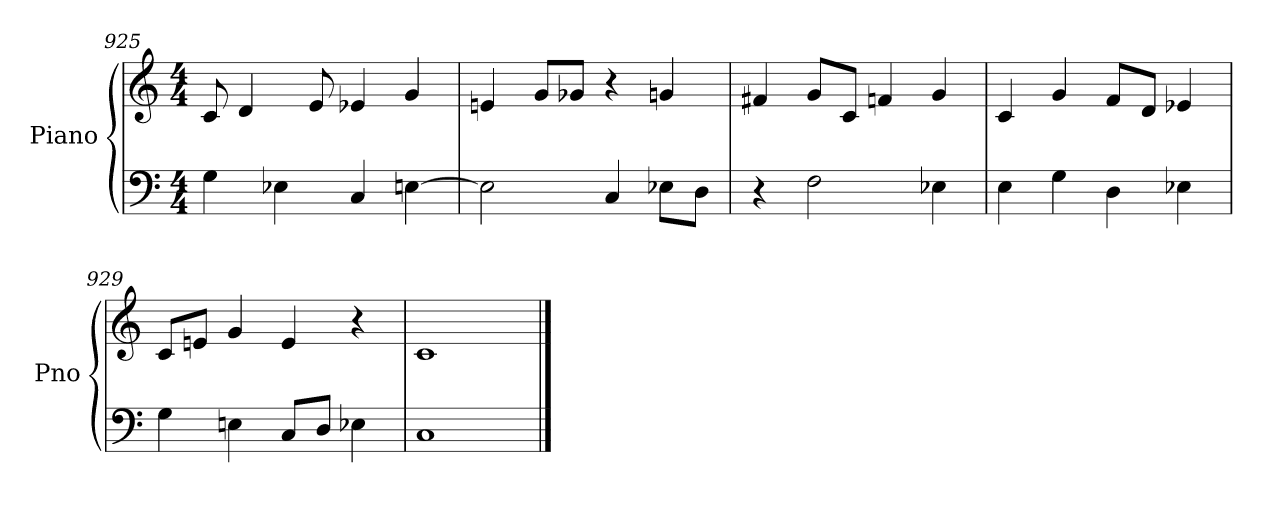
**kern	**kern
*part1	*part1
*staff2	*staff1
*I"Piano	*
*I'Pno	*
!!LO:PB:g=z
*clefF4	*clefG2
*k[]	*k[]
*M4/4	*M4/4
=925	=925
4G\	8c/
.	4d/
4E-X\	.
.	8e/
4C/	4e-X/
[4En\	4g/
=926	=926
2E\]	4en/
.	8g/L
.	8g-X/J
4C/	4r
8E-X\L	4gn/
8D\J	.
=927	=927
4r	4f#X/
2F\	8g/L
.	8c/J
.	4fn/
4E-X\	4g/
=928	=928
4E\	4c/
4G\	4g/
4D\	8f/L
.	8d/J
4E-X\	4e-X/
=929	=929
4G\	8c/L
.	8en/J
4En\	4g/
8C/L	4e/
8D/J	.
4E-X\	4r
=930	=930
1C	1c
==	==
*-	*-
